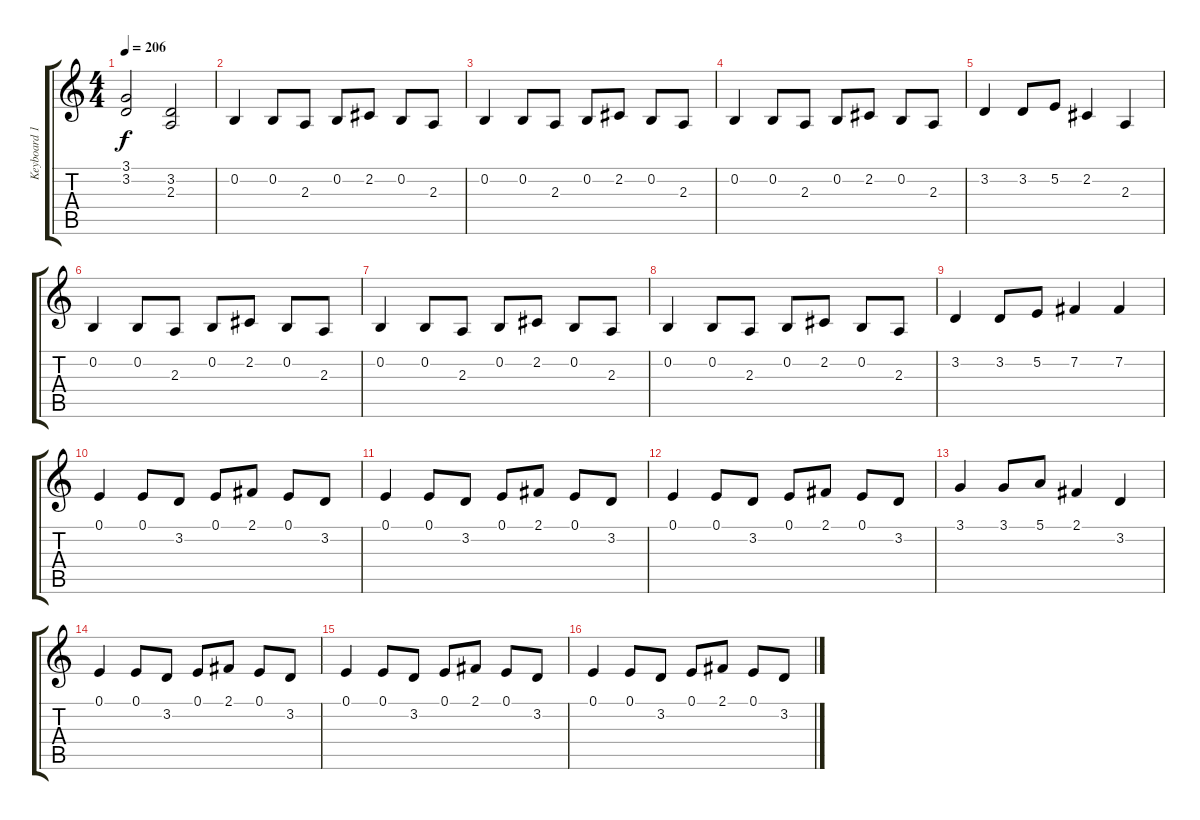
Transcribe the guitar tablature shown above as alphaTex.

\track ("Keyboard 1" "Keyboard 1") {instrument stringensemble1}
\staff {score tabs}
\tuning (E4 B3 G3 D3 A2 E2) {hide}
\ts (4 4)
\tempo 206
\clef g2
\ks c
(3.1 3.2).2{dy f} (3.2 2.3).2 |
0.2.4{volume 16 instrument tangoaccordion} 0.2.8 2.3.8 0.2.8 2.2.8 0.2.8 2.3.8 |
0.2.4 0.2.8 2.3.8 0.2.8 2.2.8 0.2.8 2.3.8 |
0.2.4 0.2.8 2.3.8 0.2.8 2.2.8 0.2.8 2.3.8 |
3.2.4 3.2.8 5.2.8 2.2.4 2.3.4 |
0.2.4{volume 16 instrument tangoaccordion} 0.2.8 2.3.8 0.2.8 2.2.8 0.2.8 2.3.8 |
0.2.4 0.2.8 2.3.8 0.2.8 2.2.8 0.2.8 2.3.8 |
0.2.4 0.2.8 2.3.8 0.2.8 2.2.8 0.2.8 2.3.8 |
3.2.4 3.2.8 5.2.8 7.2.4 7.2.4 |
0.1.4{volume 16 instrument tangoaccordion} 0.1.8 3.2.8 0.1.8 2.1.8 0.1.8 3.2.8 |
0.1.4 0.1.8 3.2.8 0.1.8 2.1.8 0.1.8 3.2.8 |
0.1.4 0.1.8 3.2.8 0.1.8 2.1.8 0.1.8 3.2.8 |
3.1.4 3.1.8 5.1.8 2.1.4 3.2.4 |
0.1.4{volume 16 instrument tangoaccordion} 0.1.8 3.2.8 0.1.8 2.1.8 0.1.8 3.2.8 |
0.1.4 0.1.8 3.2.8 0.1.8 2.1.8 0.1.8 3.2.8 |
0.1.4 0.1.8 3.2.8 0.1.8 2.1.8 0.1.8 3.2.8
